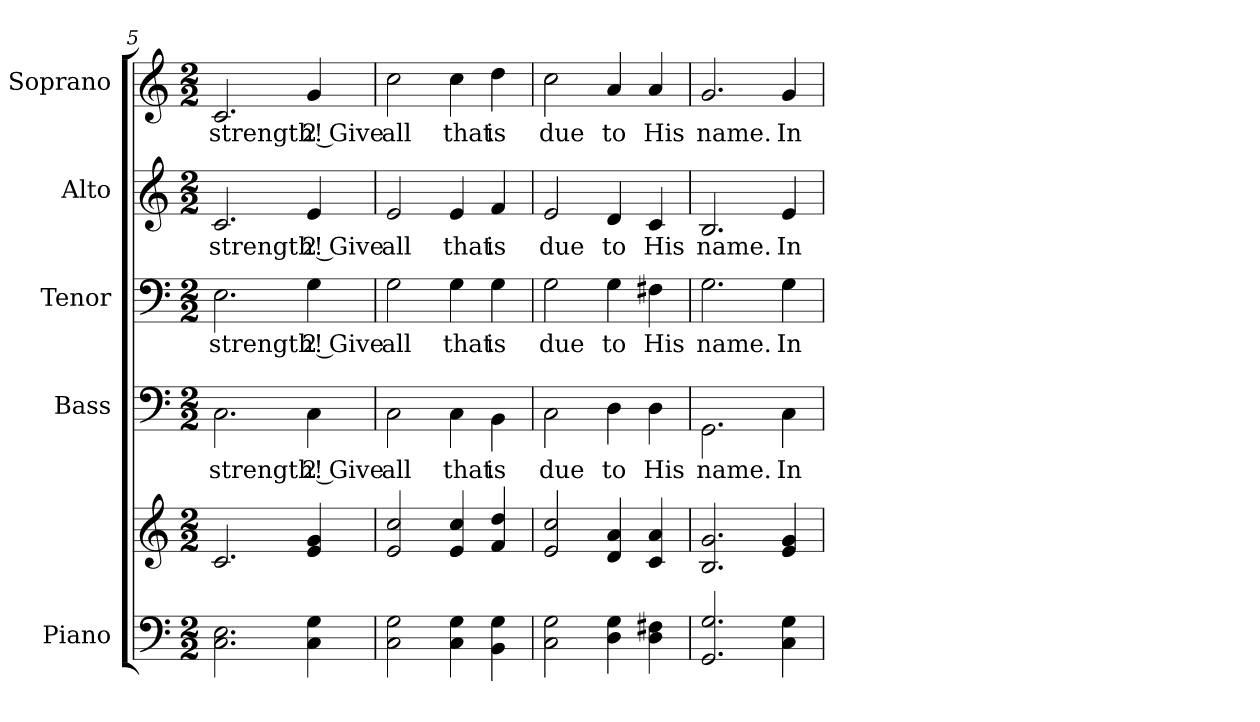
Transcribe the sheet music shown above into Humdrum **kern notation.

**kern	**kern	**kern	**text	**kern	**text	**kern	**text	**kern	**text
*part5	*part5	*part4	*part4	*part3	*part3	*part2	*part2	*part1	*part1
*staff6	*staff5	*staff4	*staff4	*staff3	*staff3	*staff2	*staff2	*staff1	*staff1
*I"Piano	*	*I"Bass	*	*I"Tenor	*	*I"Alto	*	*I"Soprano	*
*I'Pno.	*	*I'B.	*	*I'T.	*	*I'A.	*	*I'S.	*
*clefF4	*clefG2	*clefF4	*	*clefF4	*	*clefG2	*	*clefG2	*
*k[]	*k[]	*k[]	*	*k[]	*	*k[]	*	*k[]	*
*C:	*C:	*C:	*	*C:	*	*C:	*	*C:	*
*M2/2	*M2/2	*M2/2	*	*M2/2	*	*M2/2	*	*M2/2	*
=5	=5	=5	=5	=5	=5	=5	=5	=5	=5
!	!	!	!LO:LY:b:color=#000000	!	!	!	!	!	!
!	!	!	!	!	!LO:LY:b:color=#000000	!	!	!	!
!	!	!	!	!	!	!	!LO:LY:b:color=#000000	!	!
!	!	!	!	!	!	!	!	!	!LO:LY:b:color=#000000
2.Ci\ 2.Ei	2.ci/	2.Ci\	strength!	2.Ei\	strength!	2.ci/	strength!	2.ci/	strength!
!	!	!	!LO:LY:b:color=#000000	!	!	!	!	!	!
!	!	!	!	!	!LO:LY:b:color=#000000	!	!	!	!
!	!	!	!	!	!	!	!LO:LY:b:color=#000000	!	!
!	!	!	!	!	!	!	!	!	!LO:LY:b:color=#000000
4Ci\ 4Gi	4ei/ 4gi	4Ci\	2 Give	4Gi\	2 Give	4ei/	2 Give	4gi/	2 Give
=6	=6	=6	=6	=6	=6	=6	=6	=6	=6
!	!	!	!LO:LY:b:color=#000000	!	!	!	!	!	!
!	!	!	!	!	!LO:LY:b:color=#000000	!	!	!	!
!	!	!	!	!	!	!	!LO:LY:b:color=#000000	!	!
!	!	!	!	!	!	!	!	!	!LO:LY:b:color=#000000
2Ci\ 2Gi	2ei/ 2cci	2Ci\	all	2Gi\	all	2ei/	all	2cci\	all
!	!	!	!LO:LY:b:color=#000000	!	!	!	!	!	!
!	!	!	!	!	!LO:LY:b:color=#000000	!	!	!	!
!	!	!	!	!	!	!	!LO:LY:b:color=#000000	!	!
!	!	!	!	!	!	!	!	!	!LO:LY:b:color=#000000
4Ci\ 4Gi	4ei/ 4cci	4Ci\	that	4Gi\	that	4ei/	that	4cci\	that
!	!	!	!LO:LY:b:color=#000000	!	!	!	!	!	!
!	!	!	!	!	!LO:LY:b:color=#000000	!	!	!	!
!	!	!	!	!	!	!	!LO:LY:b:color=#000000	!	!
!	!	!	!	!	!	!	!	!	!LO:LY:b:color=#000000
4BBi\ 4Gi	4fi/ 4ddi	4BBi\	is	4Gi\	is	4fi/	is	4ddi\	is
!!LO:PB:g=z
=7	=7	=7	=7	=7	=7	=7	=7	=7	=7
!	!	!	!LO:LY:b:color=#000000	!	!	!	!	!	!
!	!	!	!	!	!LO:LY:b:color=#000000	!	!	!	!
!	!	!	!	!	!	!	!LO:LY:b:color=#000000	!	!
!	!	!	!	!	!	!	!	!	!LO:LY:b:color=#000000
2Ci\ 2Gi	2ei/ 2cci	2Ci\	due	2Gi\	due	2ei/	due	2cci\	due
!	!	!	!LO:LY:b:color=#000000	!	!	!	!	!	!
!	!	!	!	!	!LO:LY:b:color=#000000	!	!	!	!
!	!	!	!	!	!	!	!LO:LY:b:color=#000000	!	!
!	!	!	!	!	!	!	!	!	!LO:LY:b:color=#000000
4Di\ 4Gi	4di/ 4ai	4Di\	to	4Gi\	to	4di/	to	4ai/	to
!	!	!	!LO:LY:b:color=#000000	!	!	!	!	!	!
!	!	!	!	!	!LO:LY:b:color=#000000	!	!	!	!
!	!	!	!	!	!	!	!LO:LY:b:color=#000000	!	!
!	!	!	!	!	!	!	!	!	!LO:LY:b:color=#000000
4Di\ 4F#Xi	4ci/ 4ai	4Di\	His	4F#Xi\	His	4ci/	His	4ai/	His
=8	=8	=8	=8	=8	=8	=8	=8	=8	=8
!	!	!	!LO:LY:b:color=#000000	!	!	!	!	!	!
!	!	!	!	!	!LO:LY:b:color=#000000	!	!	!	!
!	!	!	!	!	!	!	!LO:LY:b:color=#000000	!	!
!	!	!	!	!	!	!	!	!	!LO:LY:b:color=#000000
2.GGi/ 2.Gi	2.Bi/ 2.gi	2.GGi\	name.	2.Gi\	name.	2.Bi/	name.	2.gi/	name.
!	!	!	!LO:LY:b:color=#000000	!	!	!	!	!	!
!	!	!	!	!	!LO:LY:b:color=#000000	!	!	!	!
!	!	!	!	!	!	!	!LO:LY:b:color=#000000	!	!
!	!	!	!	!	!	!	!	!	!LO:LY:b:color=#000000
4Ci\ 4Gi	4ei/ 4gi	4Ci\	In	4Gi\	In	4ei/	In	4gi/	In
=	=	=	=	=	=	=	=	=	=
*-	*-	*-	*-	*-	*-	*-	*-	*-	*-
